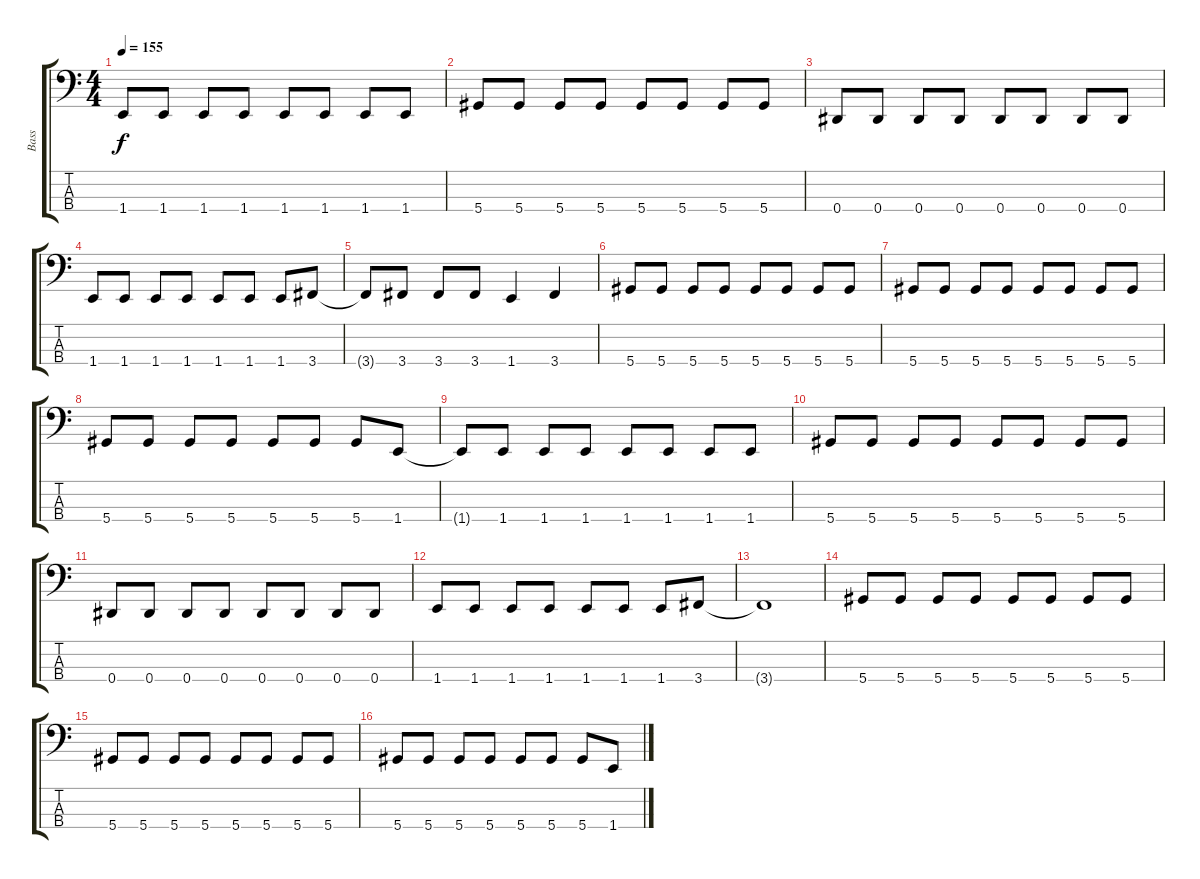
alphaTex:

\track ("Bass" "Bass") {instrument electricbasspick}
\staff {score tabs}
\tuning (Gb2 Db2 Ab1 Eb1) {hide}
\ts (4 4)
\tempo 155
\clef f4
\ks c
1.4{t}.8{dy f} 1.4.8 1.4.8 1.4.8 1.4.8 1.4.8 1.4.8 1.4.8 |
5.4.8 5.4.8 5.4.8 5.4.8 5.4.8 5.4.8 5.4.8 5.4.8 |
0.4.8 0.4.8 0.4.8 0.4.8 0.4.8 0.4.8 0.4.8 0.4.8 |
1.4.8 1.4.8 1.4.8 1.4.8 1.4.8 1.4.8 1.4.8 3.4.8 |
3.4{t}.8 3.4.8 3.4.8 3.4.8 1.4.4 3.4.4 |
5.4.8 5.4.8 5.4.8 5.4.8 5.4.8 5.4.8 5.4.8 5.4.8 |
5.4.8 5.4.8 5.4.8 5.4.8 5.4.8 5.4.8 5.4.8 5.4.8 |
5.4.8 5.4.8 5.4.8 5.4.8 5.4.8 5.4.8 5.4.8 1.4.8 |
1.4{t}.8 1.4.8 1.4.8 1.4.8 1.4.8 1.4.8 1.4.8 1.4.8 |
5.4.8 5.4.8 5.4.8 5.4.8 5.4.8 5.4.8 5.4.8 5.4.8 |
0.4.8 0.4.8 0.4.8 0.4.8 0.4.8 0.4.8 0.4.8 0.4.8 |
1.4.8 1.4.8 1.4.8 1.4.8 1.4.8 1.4.8 1.4.8 3.4.8 |
3.4{t}.1 |
5.4.8 5.4.8 5.4.8 5.4.8 5.4.8 5.4.8 5.4.8 5.4.8 |
5.4.8 5.4.8 5.4.8 5.4.8 5.4.8 5.4.8 5.4.8 5.4.8 |
5.4.8 5.4.8 5.4.8 5.4.8 5.4.8 5.4.8 5.4.8 1.4.8
